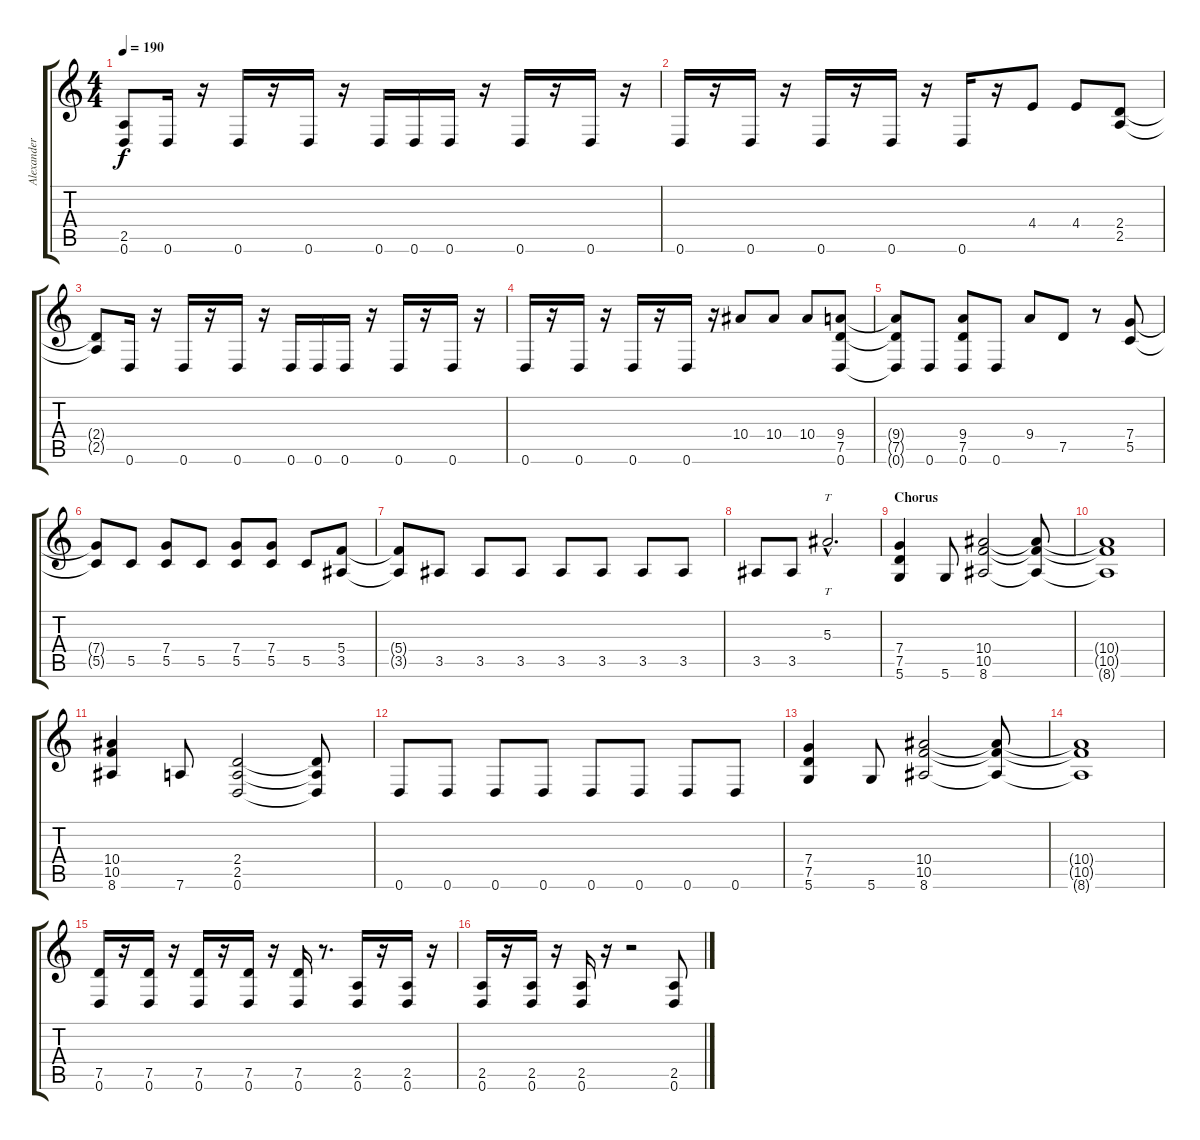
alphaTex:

\track ("Alexander Kuoppala " "Alexander ") {instrument distortionguitar}
\staff {score tabs}
\tuning (D4 A3 F3 C3 G2 D2) {hide}
\ts (4 4)
\tempo 190
\clef g2
\ks c
(2.5{t} 0.6{t}).8{dy f} 0.6.16 r.16 0.6.16 r.16 0.6.16 r.16 0.6.16 0.6.16 0.6.16 r.16 0.6.16 r.16 0.6.16 r.16 |
0.6.16 r.16 0.6.16 r.16 0.6.16 r.16 0.6.16 r.16 0.6.16 r.16 4.4.8 4.4.8 (2.4 2.5).8 |
(2.4{t} 2.5{t}).8 0.6.16 r.16 0.6.16 r.16 0.6.16 r.16 0.6.16 0.6.16 0.6.16 r.16 0.6.16 r.16 0.6.16 r.16 |
0.6.16 r.16 0.6.16 r.16 0.6.16 r.16 0.6.16 r.16 10.4.8 10.4.8 10.4.8 (9.4 7.5 0.6).8 |
(9.4{t} 7.5{t} 0.6{t}).8 0.6.8 (9.4 7.5 0.6).8 0.6.8 9.4.8 7.5.8 r.8 (7.4 5.5).8 |
(7.4{t} 5.5{t}).8 5.5.8 (7.4 5.5).8 5.5.8 (7.4 5.5).8 (7.4 5.5).8 5.5.8 (5.4 3.5).8 |
(5.4{t} 3.5{t}).8 3.5.8 3.5.8 3.5.8 3.5.8 3.5.8 3.5.8 3.5.8 |
3.5.8 3.5.8 5.3{hac}.2{tt d} |
\section ("" "Chorus")
(7.4 7.5 5.6).4 5.6.8 (10.4 10.5 8.6).2 (10.4{t} 10.5{t} 8.6{t}).8 |
(10.4{t} 10.5{t} 8.6{t}).1 |
(10.4 10.5 8.6).4 7.6.8 (2.4 2.5 0.6).2 (2.4{t} 2.5{t} 0.6{t}).8 |
0.6.8 0.6.8 0.6.8 0.6.8 0.6.8 0.6.8 0.6.8 0.6.8 |
(7.4 7.5 5.6).4 5.6.8 (10.4 10.5 8.6).2 (10.4{t} 10.5{t} 8.6{t}).8 |
(10.4{t} 10.5{t} 8.6{t}).1 |
(7.5 0.6).16 r.16 (7.5 0.6).16 r.16 (7.5 0.6).16 r.16 (7.5 0.6).16 r.16 (7.5 0.6).16 r.8{d} (2.5 0.6).16 r.16 (2.5 0.6).16 r.16 |
(2.5 0.6).16 r.16 (2.5 0.6).16 r.16 (2.5 0.6).16 r.16 r.2 (2.5 0.6).8
